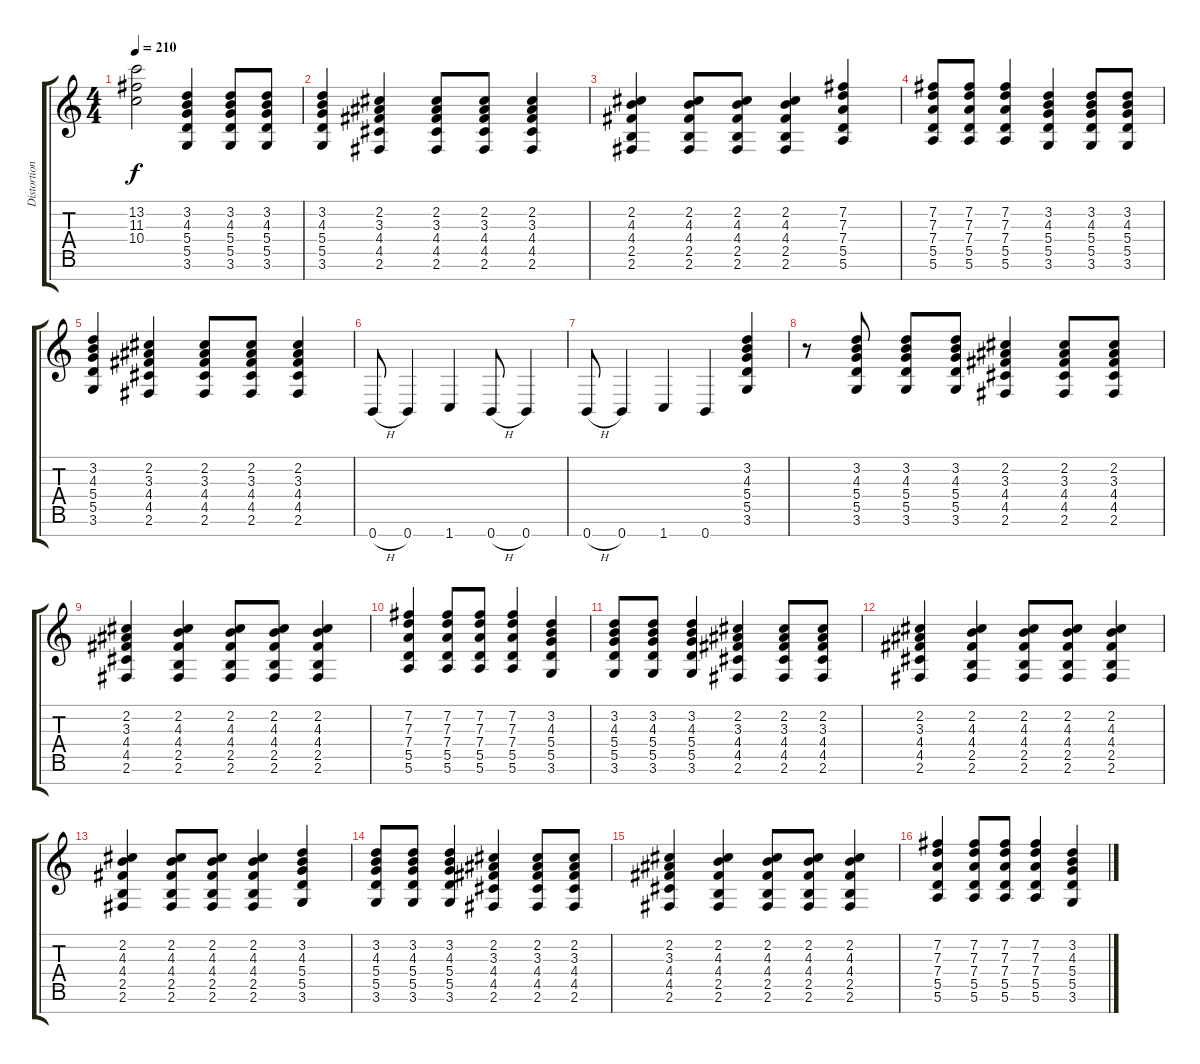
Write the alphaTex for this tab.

\track ("Distortion Guitar" "Distortion") {instrument distortionguitar}
\staff {score tabs}
\tuning (E4 B3 G3 D3 A2 E2 B1) {hide}
\ts (4 4)
\tempo 210
\clef g2
\ks c
(13.2 11.3 10.4).2{dy f} (3.2 4.3 5.4 5.5 3.6).4 (3.2 4.3 5.4 5.5 3.6).8 (3.2 4.3 5.4 5.5 3.6).8 |
(3.2 4.3 5.4 5.5 3.6).4 (2.2 3.3 4.4 4.5 2.6).4 (2.2 3.3 4.4 4.5 2.6).8 (2.2 3.3 4.4 4.5 2.6).8 (2.2 3.3 4.4 4.5 2.6).4 |
(2.2 4.3 4.4 2.5 2.6).4 (2.2 4.3 4.4 2.5 2.6).8 (2.2 4.3 4.4 2.5 2.6).8 (2.2 4.3 4.4 2.5 2.6).4 (7.2 7.3 7.4 5.5 5.6).4 |
(7.2 7.3 7.4 5.5 5.6).8 (7.2 7.3 7.4 5.5 5.6).8 (7.2 7.3 7.4 5.5 5.6).4 (3.2 4.3 5.4 5.5 3.6).4 (3.2 4.3 5.4 5.5 3.6).8 (3.2 4.3 5.4 5.5 3.6).8 |
(3.2 4.3 5.4 5.5 3.6).4 (2.2 3.3 4.4 4.5 2.6).4 (2.2 3.3 4.4 4.5 2.6).8 (2.2 3.3 4.4 4.5 2.6).8 (2.2 3.3 4.4 4.5 2.6).4 |
0.7{h}.8 0.7.4 1.7.4 0.7{h}.8 0.7.4 |
0.7{h}.8 0.7.4 1.7.4 0.7.4 (3.2 4.3 5.4 5.5 3.6).4 |
r.8 (3.2 4.3 5.4 5.5 3.6).8 (3.2 4.3 5.4 5.5 3.6).8 (3.2 4.3 5.4 5.5 3.6).8 (2.2 3.3 4.4 4.5 2.6).4 (2.2 3.3 4.4 4.5 2.6).8 (2.2 3.3 4.4 4.5 2.6).8 |
(2.2 3.3 4.4 4.5 2.6).4 (2.2 4.3 4.4 2.5 2.6).4 (2.2 4.3 4.4 2.5 2.6).8 (2.2 4.3 4.4 2.5 2.6).8 (2.2 4.3 4.4 2.5 2.6).4 |
(7.2 7.3 7.4 5.5 5.6).4 (7.2 7.3 7.4 5.5 5.6).8 (7.2 7.3 7.4 5.5 5.6).8 (7.2 7.3 7.4 5.5 5.6).4 (3.2 4.3 5.4 5.5 3.6).4 |
(3.2 4.3 5.4 5.5 3.6).8 (3.2 4.3 5.4 5.5 3.6).8 (3.2 4.3 5.4 5.5 3.6).4 (2.2 3.3 4.4 4.5 2.6).4 (2.2 3.3 4.4 4.5 2.6).8 (2.2 3.3 4.4 4.5 2.6).8 |
(2.2 3.3 4.4 4.5 2.6).4 (2.2 4.3 4.4 2.5 2.6).4 (2.2 4.3 4.4 2.5 2.6).8 (2.2 4.3 4.4 2.5 2.6).8 (2.2 4.3 4.4 2.5 2.6).4 |
(2.2 4.3 4.4 2.5 2.6).4 (2.2 4.3 4.4 2.5 2.6).8 (2.2 4.3 4.4 2.5 2.6).8 (2.2 4.3 4.4 2.5 2.6).4 (3.2 4.3 5.4 5.5 3.6).4 |
(3.2 4.3 5.4 5.5 3.6).8 (3.2 4.3 5.4 5.5 3.6).8 (3.2 4.3 5.4 5.5 3.6).4 (2.2 3.3 4.4 4.5 2.6).4 (2.2 3.3 4.4 4.5 2.6).8 (2.2 3.3 4.4 4.5 2.6).8 |
(2.2 3.3 4.4 4.5 2.6).4 (2.2 4.3 4.4 2.5 2.6).4 (2.2 4.3 4.4 2.5 2.6).8 (2.2 4.3 4.4 2.5 2.6).8 (2.2 4.3 4.4 2.5 2.6).4 |
(7.2 7.3 7.4 5.5 5.6).4 (7.2 7.3 7.4 5.5 5.6).8 (7.2 7.3 7.4 5.5 5.6).8 (7.2 7.3 7.4 5.5 5.6).4 (3.2 4.3 5.4 5.5 3.6).4
